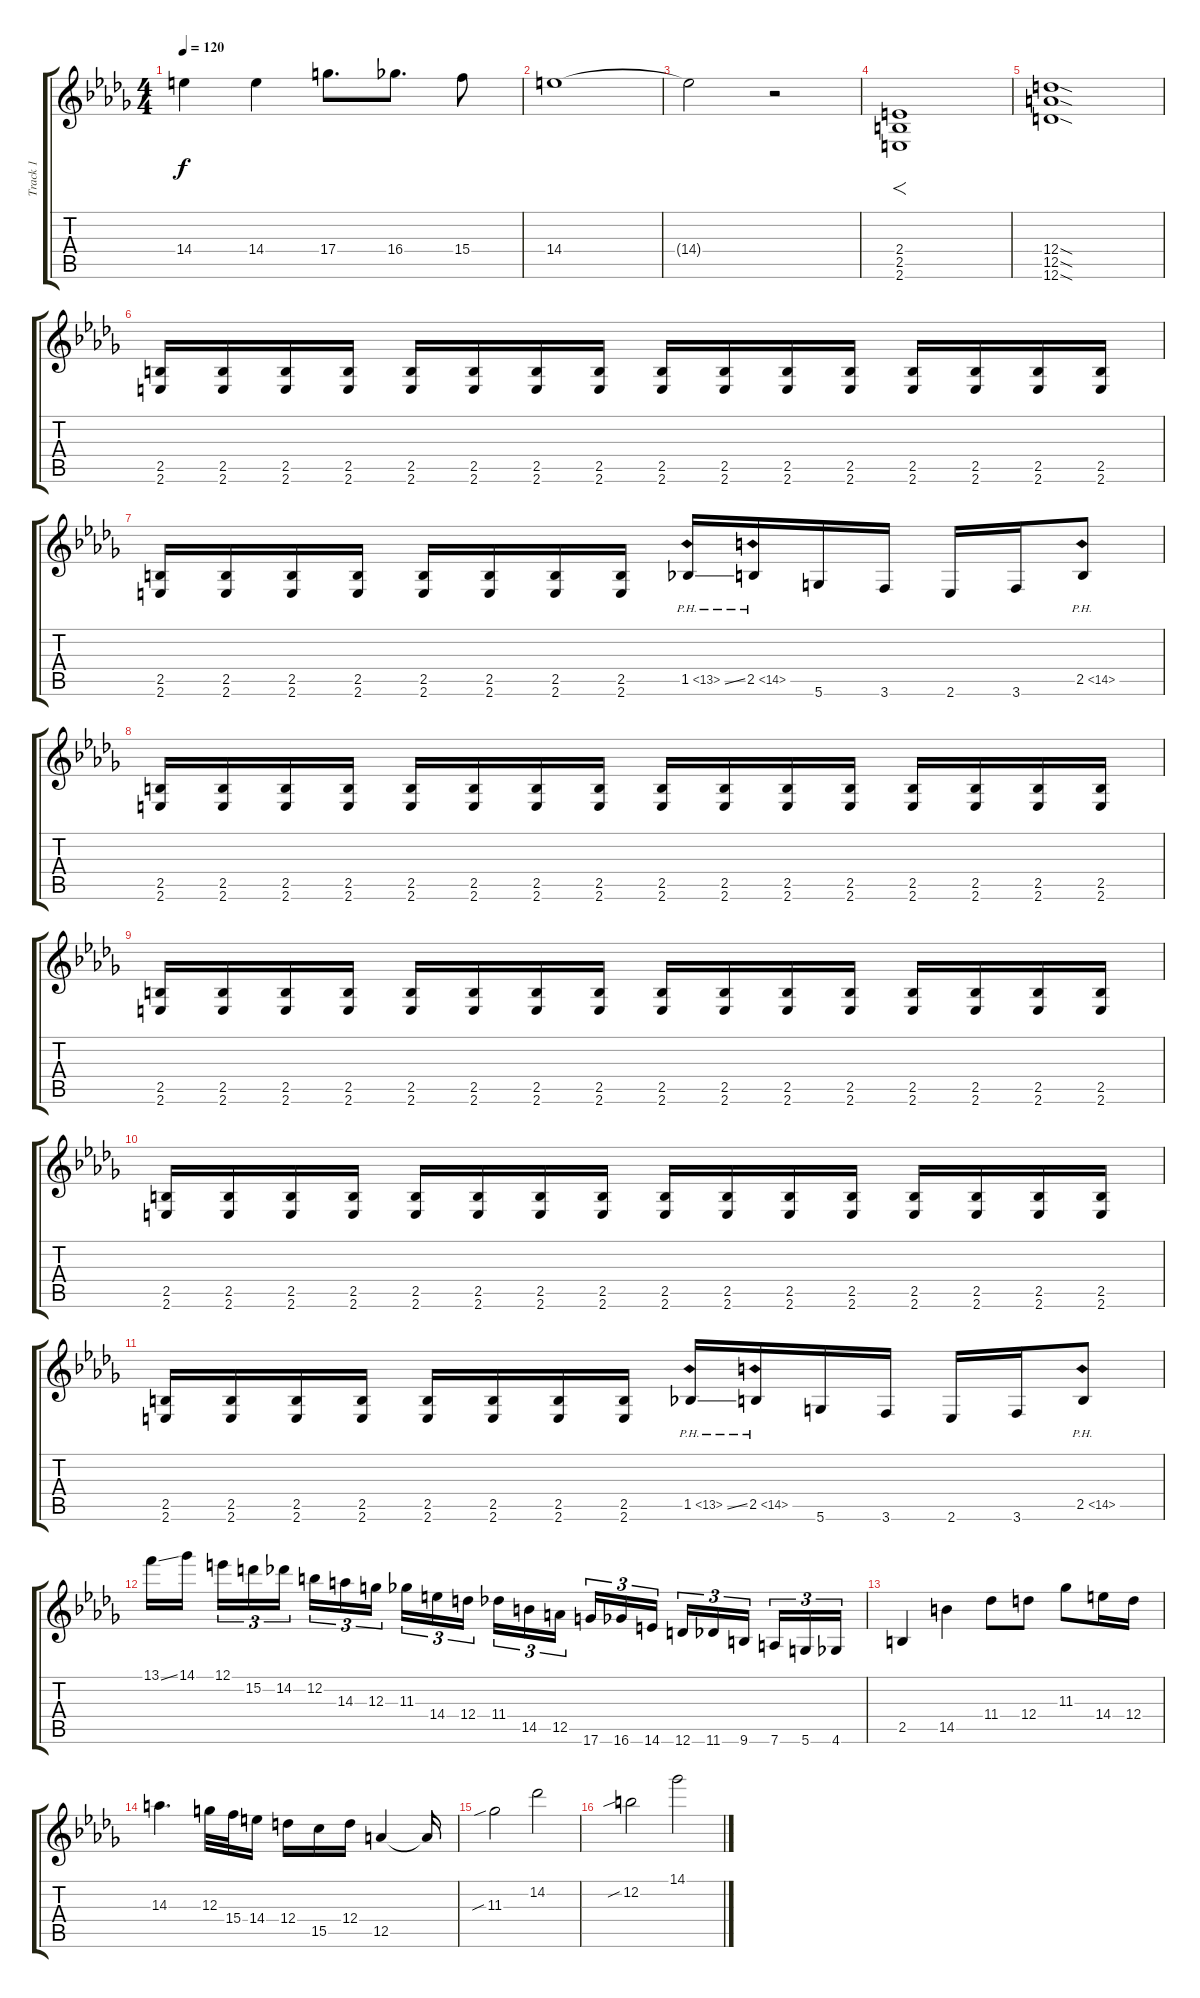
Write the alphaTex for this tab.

\track ("Track 1" "Track 1") {instrument distortionguitar}
\staff {score tabs}
\tuning (E4 B3 G3 D3 A2 D2) {hide}
\ts (4 4)
\tempo 120
\clef g2
\ks db
14.4.4{dy f} 14.4.4 17.4.8{d} 16.4.8{d} 15.4.8 |
14.4.1 |
14.4{t}.2 r.2 |
(2.4 2.5 2.6).1{f} |
(12.4{sod} 12.5{sod} 12.6{sod}).1 |
(2.5 2.6).16 (2.5 2.6).16 (2.5 2.6).16 (2.5 2.6).16 (2.5 2.6).16 (2.5 2.6).16 (2.5 2.6).16 (2.5 2.6).16 (2.5 2.6).16 (2.5 2.6).16 (2.5 2.6).16 (2.5 2.6).16 (2.5 2.6).16 (2.5 2.6).16 (2.5 2.6).16 (2.5 2.6).16 |
(2.5 2.6).16 (2.5 2.6).16 (2.5 2.6).16 (2.5 2.6).16 (2.5 2.6).16 (2.5 2.6).16 (2.5 2.6).16 (2.5 2.6).16 1.5{ph 12 ss}.16 2.5{ph 12}.16 5.6.16 3.6.16 2.6.16 3.6.16 2.5{ph 12}.8 |
(2.5 2.6).16 (2.5 2.6).16 (2.5 2.6).16 (2.5 2.6).16 (2.5 2.6).16 (2.5 2.6).16 (2.5 2.6).16 (2.5 2.6).16 (2.5 2.6).16 (2.5 2.6).16 (2.5 2.6).16 (2.5 2.6).16 (2.5 2.6).16 (2.5 2.6).16 (2.5 2.6).16 (2.5 2.6).16 |
(2.5 2.6).16 (2.5 2.6).16 (2.5 2.6).16 (2.5 2.6).16 (2.5 2.6).16 (2.5 2.6).16 (2.5 2.6).16 (2.5 2.6).16 (2.5 2.6).16 (2.5 2.6).16 (2.5 2.6).16 (2.5 2.6).16 (2.5 2.6).16 (2.5 2.6).16 (2.5 2.6).16 (2.5 2.6).16 |
(2.5 2.6).16 (2.5 2.6).16 (2.5 2.6).16 (2.5 2.6).16 (2.5 2.6).16 (2.5 2.6).16 (2.5 2.6).16 (2.5 2.6).16 (2.5 2.6).16 (2.5 2.6).16 (2.5 2.6).16 (2.5 2.6).16 (2.5 2.6).16 (2.5 2.6).16 (2.5 2.6).16 (2.5 2.6).16 |
(2.5 2.6).16 (2.5 2.6).16 (2.5 2.6).16 (2.5 2.6).16 (2.5 2.6).16 (2.5 2.6).16 (2.5 2.6).16 (2.5 2.6).16 1.5{ph 12 ss}.16 2.5{ph 12}.16 5.6.16 3.6.16 2.6.16 3.6.16 2.5{ph 12}.8 |
13.1{ss}.16 14.1.16{beam splitsecondary} 12.1.16{tu (3 2)} 15.2.16{tu (3 2)} 14.2.16{tu (3 2)} 12.2.16{tu (3 2)} 14.3.16{tu (3 2)} 12.3.16{tu (3 2) beam splitsecondary} 11.3.16{tu (3 2)} 14.4.16{tu (3 2)} 12.4.16{tu (3 2)} 11.4.16{tu (3 2)} 14.5.16{tu (3 2)} 12.5.16{tu (3 2) beam splitsecondary} 17.6.16{tu (3 2)} 16.6.16{tu (3 2)} 14.6.16{tu (3 2)} 12.6.16{tu (3 2)} 11.6.16{tu (3 2)} 9.6.16{tu (3 2) beam splitsecondary} 7.6.16{tu (3 2)} 5.6.16{tu (3 2)} 4.6.16{tu (3 2)} |
2.5.4 14.5.4 11.4.8 12.4.8 11.3.8 14.4.16 12.4.16 |
14.3.4{d} 12.3.32 15.4.32 14.4.16 12.4.16 15.5.16 12.4.16 12.5.4 12.5{t}.16 |
11.3{sib}.2 14.2.2 |
12.2{sib}.2 14.1.2
